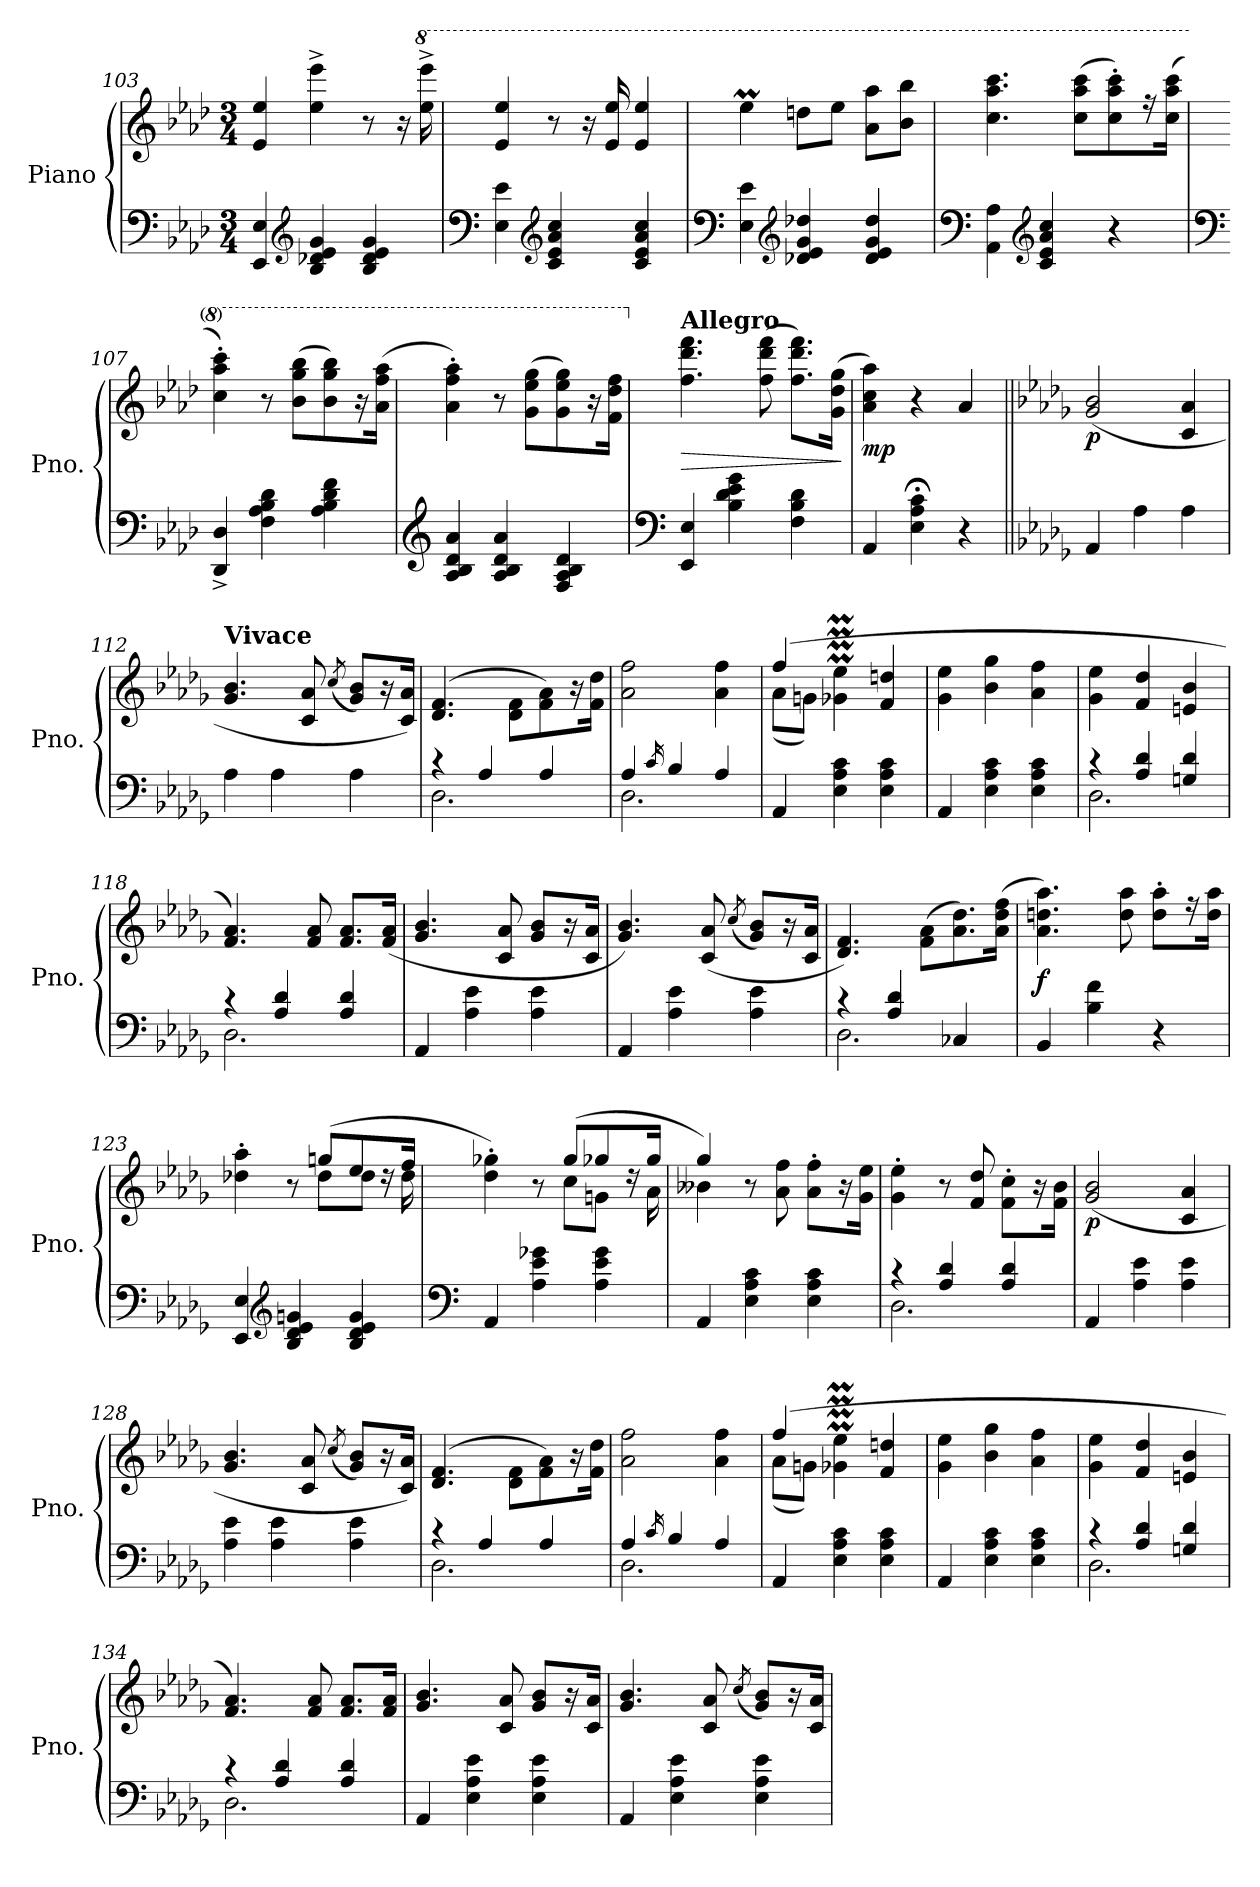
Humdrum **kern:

**kern	**kern	**dynam
*part1	*part1	*part1
*staff2	*staff1	*staff1/2
*I"Piano	*	*
*I'Pno.	*	*
*clefF4	*clefG2	*
*k[b-e-a-d-]	*k[b-e-a-d-]	*
*M3/4	*M3/4	*
=103	=103	=103
4EE-/ 4E-/	4e-/ 4ee-/	.
*clefG2	*	*
4B-/ 4d-X/ 4e-/ 4g/	4ee-\^ 4eee-\^	.
4B-/ 4d-/ 4e-/ 4g/	8r	.
.	16r	.
*	*8va	*
.	16eee-\^ 16eeee-\^	.
!!LO:PB:g=z
=104	=104	=104
*clefF4	*	*
4E-\ 4e-\	4ee-/ 4eee-/	.
*clefG2	*	*
4c/ 4e-/ 4a-/ 4cc/	8r	.
.	16r	.
.	16ee-/ 16eee-/	.
4c/ 4e-/ 4a-/ 4cc/	4ee-/ 4eee-/	.
=105	=105	=105
*clefF4	*	*
4E-\ 4e-\	4eee-M\	.
*clefG2	*	*
4d-X/ 4e-/ 4g/ 4dd-X/	8dddn\L	.
.	8eee-\J	.
4d-/ 4e-/ 4g/ 4dd-/	8aa-\ 8aaa-\L	.
.	8bb-\ 8bbb-\J	.
=106	=106	=106
*clefF4	*	*
4AA-\ 4A-\	4.ccc\ 4.aaa-\ 4.cccc\	.
*clefG2	*	*
4c/ 4e-/ 4a-/ 4cc/	.	.
.	(>8ccc\ 8aaa-\ 8cccc\L	.
4r	8ccc\' 8aaa-\' 8cccc\')	.
.	16r	.
.	(>16ccc\ 16aaa-\ 16cccc\Jk	.
=107	=107	=107
*clefF4	*	*
4DD-/^ 4D-/^	4ccc\' 4aaa-\' 4cccc\')	.
4F\ 4A-\ 4B-\ 4d-\	8r	.
.	(>8bb-\ 8ggg\ 8bbb-\L	.
4A-\ 4B-\ 4d-\ 4f\	8bb-\ 8ggg\ 8bbb-\)	.
.	16r	.
.	(>16aa-\ 16fff\ 16aaa-\Jk	.
=108	=108	=108
*clefG2	*	*
4A-/ 4B-/ 4d-/ 4a-/	4aa-\' 4fff\' 4aaa-\')	.
4A-/ 4B-/ 4d-/ 4a-/	8r	.
.	(>8gg\ 8eee-\ 8ggg\L	.
4F/ 4A-/ 4B-/ 4d-/	8gg\ 8eee-\ 8ggg\)	.
.	16r	.
.	16ff\ 16ddd-\ 16fff\Jk	.
=109	=109	=109
*clefF4	*	*
*	*X8va	*
!	!LO:TX:a:B:t=Allegro	!
!	!	!LO:HP:b
4EE-/ 4E-/	4.ff\ 4.ddd-\ 4.fff\	>
4B-\ 4d-\ 4e-\ 4g\	.	.
.	(>8ff\ 8ddd-\ 8fff\	.
4F\ 4B-\ 4d-\	8.ff\ 8.ddd-\ 8.fff\L)	.
.	(>16g\ 16dd-\ 16gg\Jk	.
.	.	]
!!LO:LB:g=z
=110	=110	=110
!	!	!LO:DY:b
4AA-/	4a-\ 4cc\ 4aa-\)	mp
4E-\;< 4A-\;< 4c\;<	4r	.
4r	4a-/	.
=111||	=111||	=111||
*k[b-e-a-d-g-]	*k[b-e-a-d-g-]	*
!	!	!LO:DY:b
4AA-/	(>2g-/ 2b-/	p
4A-\	.	.
4A-\	4c/ 4a-/	.
=112	=112	=112
!	!LO:TX:a:B:t=Vivace	!
4A-\	4.g-/ 4.b-/	.
4A-\	.	.
.	8c/ 8a-/	.
.	(<8qcc/	.
4A-\	8g-/ 8b-/L)	.
.	16r	.
.	16c/ 16a-/Jk)	.
=113	=113	=113
*^	*	*
4r	2.D-\	(>4.d-/ 4.f/	.
4A-/	.	.	.
.	.	8d-\ 8f\L	.
4A-/	.	8f\ 8a-\)	.
.	.	16r	.
.	.	16f\ 16dd-\Jk	.
=114	=114	=114	=114
4A-/	2.D-\	2a-\ 2ff\	.
16qc/	.	.	.
4B-/	.	.	.
4A-/	.	4a-\ 4ff\	.
*v	*v	*	*
=115	=115	=115
*	*^	*
4AA-/	(>4ff/	(<8a-\L	.
.	.	8gn\J)	.
4E-\ 4A-\ 4c\	4g-X\M 4ee-\M	2ryy	.
4E-\ 4A-\ 4c\	4f/ 4ddn/	.	.
*	*v	*v	*
=116	=116	=116
4AA-/	4g-\ 4ee-\	.
4E-\ 4A-\ 4c\	4b-\ 4gg-\	.
4E-\ 4A-\ 4c\	4a-\ 4ff\	.
=117	=117	=117
*^	*	*
4r	2.D-\	4g-\ 4ee-\	.
4A-/ 4d-/	.	4f/ 4dd-/	.
4Gn/ 4d-/	.	4en/ 4b-/	.
!!LO:LB:g=z
=118	=118	=118	=118
4r	2.D-\	4.f/ 4.a-/)	.
4A-/ 4d-/	.	.	.
.	.	8f/ 8a-/	.
4A-/ 4d-/	.	8.f/ 8.a-/L	.
.	.	(<16f/ 16a-/Jk	.
*v	*v	*	*
=119	=119	=119
4AA-/	4.g-/ 4.b-/	.
4A-\ 4e-\	.	.
.	8c/ 8a-/	.
4A-\ 4e-\	8g-/ 8b-/L	.
.	16r	.
.	16c/ 16a-/Jk	.
=120	=120	=120
4AA-/	4.g-/ 4.b-/)	.
4A-\ 4e-\	.	.
.	(<8c/ 8a-/	.
.	(<8qcc/	.
4A-\ 4e-\	8g-/ 8b-/L)	.
.	16r	.
.	16c/ 16a-/Jk	.
=121	=121	=121
*^	*	*
4r	2.D-\	4.d-/ 4.f/)	.
4A-/ 4d-/	.	.	.
.	.	(>8f\ 8a-\L	.
4C-X/	.	8.a-\ 8.dd-\)	.
.	.	(>16a-\ 16dd-\ 16ff\Jk	.
*v	*v	*	*
=122	=122	=122
!	!	!LO:DY:b
4BB-/	4.a-\ 4.ddn\ 4.aa-\)	f
4B-\ 4f\	.	.
.	8dd\ 8aa-\	.
4r	8dd\' 8aa-\'L	.
.	16r	.
.	16dd\ 16aa-\Jk	.
=123	=123	=123
*	*^	*
4EE-/ 4E-/	4dd-X\' 4aa-\'	4.ryy	.
*clefG2	*	*	*
4B-/ 4d-/ 4e-/ 4gn/	8r	.	.
.	(>8ggn/L	8dd-\L	.
4B-/ 4d-/ 4e-/ 4g/	8ee-/	8dd-\J	.
.	16rdd	16ryy	.
.	16ff/Jk	16dd-\	.
!!LO:LB:g=z	!!
=124	=124	=124	=124
*clefF4	*	*	*
4AA-/	4dd-\' 4gg-X\')	4.ryy	.
4A-\ 4e-\ 4g-X\	8r	.	.
.	(>8gg-/L	8cc\L	.
4A-\ 4e-\ 4g-\	8gg-X/	8gn\J	.
.	16rdd	16ryy	.
.	16gg-/Jk	16a-\	.
=125	=125	=125	=125
4AA-/	4gg-/)	4b--X\	.
4E-\ 4A-\ 4c\	8r	2ryy	.
.	8a-\ 8ff\	.	.
4E-\ 4A-\ 4c\	8a-\' 8ff\'L	.	.
.	16r	.	.
.	16g-\ 16ee-\Jk	.	.
*	*v	*v	*
=126	=126	=126
*^	*	*
4r	2.D-\	4g-\' 4ee-\'	.
4A-/ 4d-/	.	8r	.
.	.	8f/ 8dd-/	.
4A-/ 4d-/	.	8f\' 8cc\'L	.
.	.	16r	.
.	.	16f\ 16b-\Jk	.
*v	*v	*	*
=127	=127	=127
!	!	!LO:DY:b
4AA-/	(>2g-/ 2b-/	p
4A-\ 4e-\	.	.
4A-\ 4e-\	4c/ 4a-/	.
=128	=128	=128
4A-\ 4e-\	4.g-/ 4.b-/	.
4A-\ 4e-\	.	.
.	8c/ 8a-/	.
.	(<8qcc/	.
4A-\ 4e-\	8g-/ 8b-/L)	.
.	16r	.
.	16c/ 16a-/Jk)	.
=129	=129	=129
*^	*	*
4r	2.D-\	(>4.d-/ 4.f/	.
4A-/	.	.	.
.	.	8d-\ 8f\L	.
4A-/	.	8f\ 8a-\)	.
.	.	16r	.
.	.	16f\ 16dd-\Jk	.
=130	=130	=130	=130
4A-/	2.D-\	2a-\ 2ff\	.
16qc/	.	.	.
4B-/	.	.	.
4A-/	.	4a-\ 4ff\	.
*v	*v	*	*
!!LO:LB:g=z
=131	=131	=131
*	*^	*
4AA-/	(>4ff/	(<8a-\L	.
.	.	8gn\J)	.
4E-\ 4A-\ 4c\	4g-X\M 4ee-\M	2ryy	.
4E-\ 4A-\ 4c\	4f/ 4ddn/	.	.
*	*v	*v	*
=132	=132	=132
4AA-/	4g-\ 4ee-\	.
4E-\ 4A-\ 4c\	4b-\ 4gg-\	.
4E-\ 4A-\ 4c\	4a-\ 4ff\	.
=133	=133	=133
*^	*	*
4r	2.D-\	4g-\ 4ee-\	.
4A-/ 4d-/	.	4f/ 4dd-/	.
4Gn/ 4d-/	.	4en/ 4b-/	.
=134	=134	=134	=134
4r	2.D-\	4.f/ 4.a-/)	.
4A-/ 4d-/	.	.	.
.	.	8f/ 8a-/	.
4A-/ 4d-/	.	8.f/ 8.a-/L	.
.	.	16f/ 16a-/Jk	.
*v	*v	*	*
=135	=135	=135
4AA-/	4.g-/ 4.b-/	.
4E-\ 4A-\ 4e-\	.	.
.	8c/ 8a-/	.
4E-\ 4A-\ 4e-\	8g-/ 8b-/L	.
.	16r	.
.	16c/ 16a-/Jk	.
=136	=136	=136
4AA-/	4.g-/ 4.b-/	.
4E-\ 4A-\ 4e-\	.	.
.	8c/ 8a-/	.
.	(<8qcc/	.
4E-\ 4A-\ 4e-\	8g-/ 8b-/L)	.
.	16r	.
.	16c/ 16a-/Jk	.
=	=	=
*-	*-	*-
